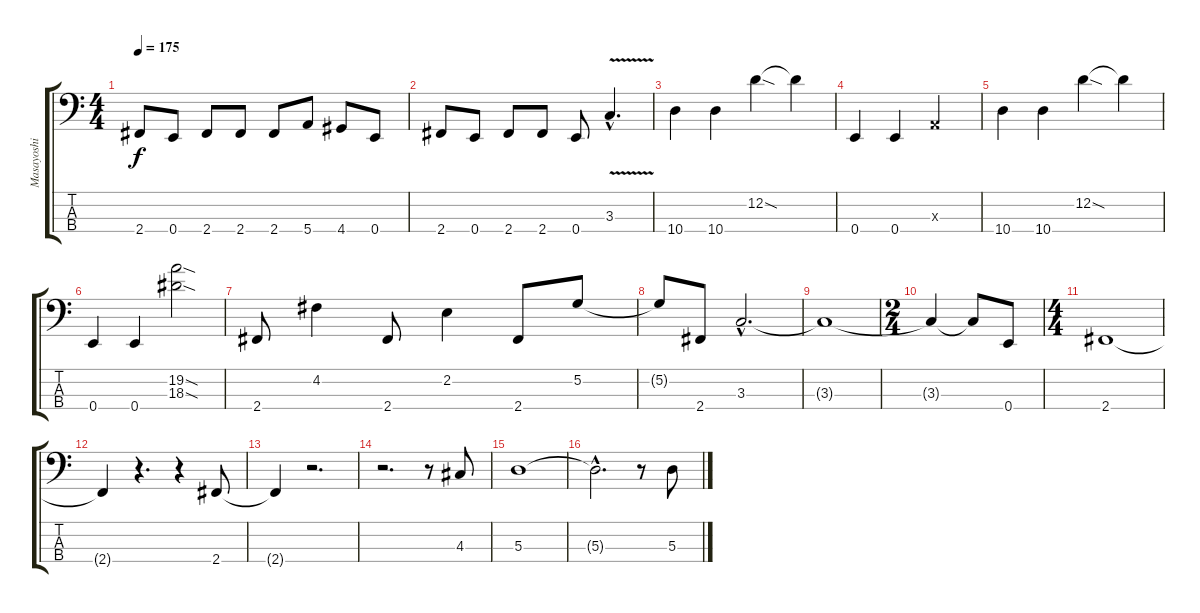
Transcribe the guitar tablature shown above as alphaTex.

\track ("Masayoshi Yamashita" "Masayoshi ") {instrument electricbassfinger}
\staff {score tabs}
\tuning (G2 D2 A1 E1) {hide}
\ts (4 4)
\tempo 175
\clef f4
\ks c
2.4.8{dy f} 0.4.8 2.4.8 2.4.8 2.4.8 5.4.8 4.4.8 0.4.8 |
2.4.8 0.4.8 2.4.8 2.4.8 0.4.8 3.3{v hac}.4{d} |
10.4.4 10.4.4 12.2{sod}.4 12.2{t}.4 |
0.4.4 0.4.4 0.3{x}.2 |
10.4.4 10.4.4 12.2{sod}.4 12.2{t}.4 |
0.4.4 0.4.4 (19.2{sod} 18.3{sod}).2 |
2.4.8 4.2.4 2.4.8 2.2.4 2.4.8 5.2.8 |
5.2{t}.8 2.4.8 3.3{hac}.2{d} |
3.3{t}.1 |
\ts (2 4)
3.3{t}.4 3.3{t}.8 0.4.8 |
\ts (4 4)
2.4.1 |
2.4{t}.4 r.4{d} r.4 2.4.8 |
2.4{t}.4 r.2{d} |
r.2{d} r.8 4.3.8 |
5.3.1 |
5.3{hac t}.2{d} r.8 5.3.8
